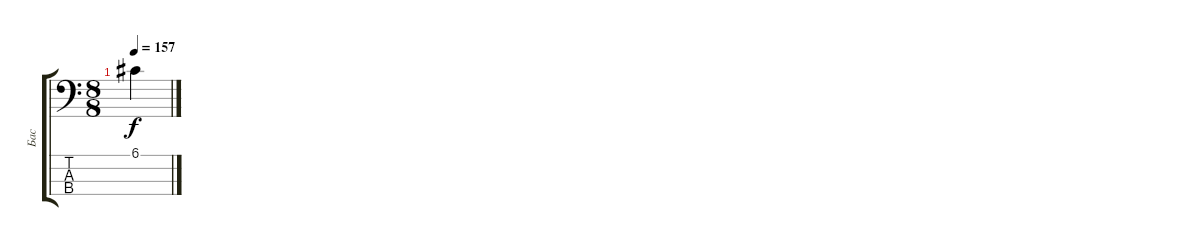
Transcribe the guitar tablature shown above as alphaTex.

\track ("Бас" "Бас") {instrument acousticbass}
\staff {score tabs}
\tuning (G2 D2 A1 E1) {hide}
\ts (8 8)
\tempo 157
\clef f4
\ks c
6.1{t}.4{dy f}
